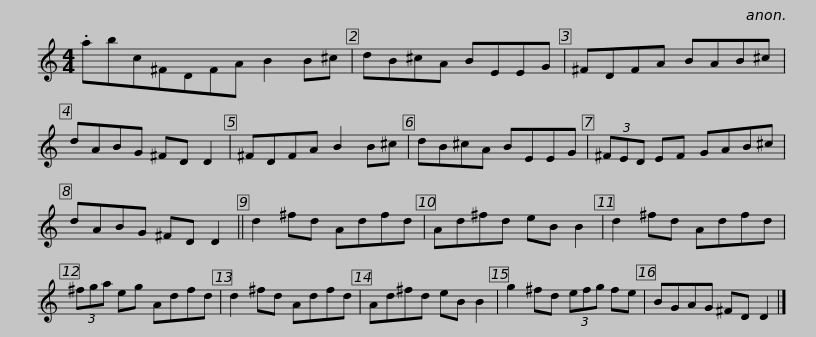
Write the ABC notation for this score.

X:1
L:1/8
M:4/4
I:linebreak $
K:C
V:1 treble
V:1
 .abc^FDFA B2 B^c | dB^cA BEEG | ^FDFA BAB^c | dABG ^FD D2 | ^FDFA B2 B^c |$ %5
 dB^cA BEEG | (3^FED EF GAB^c | dABG ^FD D2 || d2 ^fd Adfd | Ad^fd eB B2 | %10
 d2 ^fd Adfd |$ (3^fga eg Adfd | d2 ^fd Adfd | Ad^fd eB B2 | g2 ^fd (3efg fe | %15
 BGAG ^FD D2 |] %16
